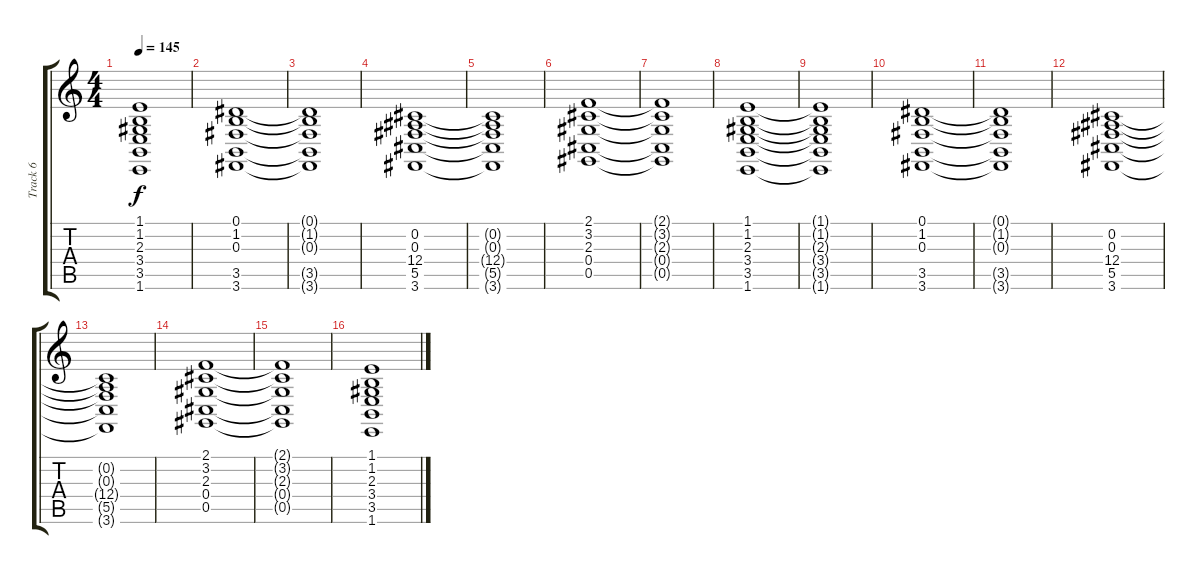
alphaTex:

\track ("Track 6" "Track 6") {instrument stringensemble1}
\staff {score tabs}
\tuning (Eb4 Bb3 Gb3 Db3 Ab2 Eb2) {hide}
\ts (4 4)
\tempo 145
\clef g2
\ks c
(1.1{t} 1.2{t} 2.3{t} 3.4{t} 3.5{t} 1.6{t}).1{dy f} |
(0.1 1.2 0.3 3.5 3.6).1 |
(0.1{t} 1.2{t} 0.3{t} 3.5{t} 3.6{t}).1 |
(0.2 0.3 12.4 5.5 3.6).1 |
(0.2{t} 0.3{t} 12.4{t} 5.5{t} 3.6{t}).1 |
(2.1 3.2 2.3 0.4 0.5).1 |
(2.1{t} 3.2{t} 2.3{t} 0.4{t} 0.5{t}).1 |
(1.1 1.2 2.3 3.4 3.5 1.6).1 |
(1.1{t} 1.2{t} 2.3{t} 3.4{t} 3.5{t} 1.6{t}).1 |
(0.1 1.2 0.3 3.5 3.6).1 |
(0.1{t} 1.2{t} 0.3{t} 3.5{t} 3.6{t}).1 |
(0.2 0.3 12.4 5.5 3.6).1 |
(0.2{t} 0.3{t} 12.4{t} 5.5{t} 3.6{t}).1 |
(2.1 3.2 2.3 0.4 0.5).1 |
(2.1{t} 3.2{t} 2.3{t} 0.4{t} 0.5{t}).1 |
(1.1 1.2 2.3 3.4 3.5 1.6).1
